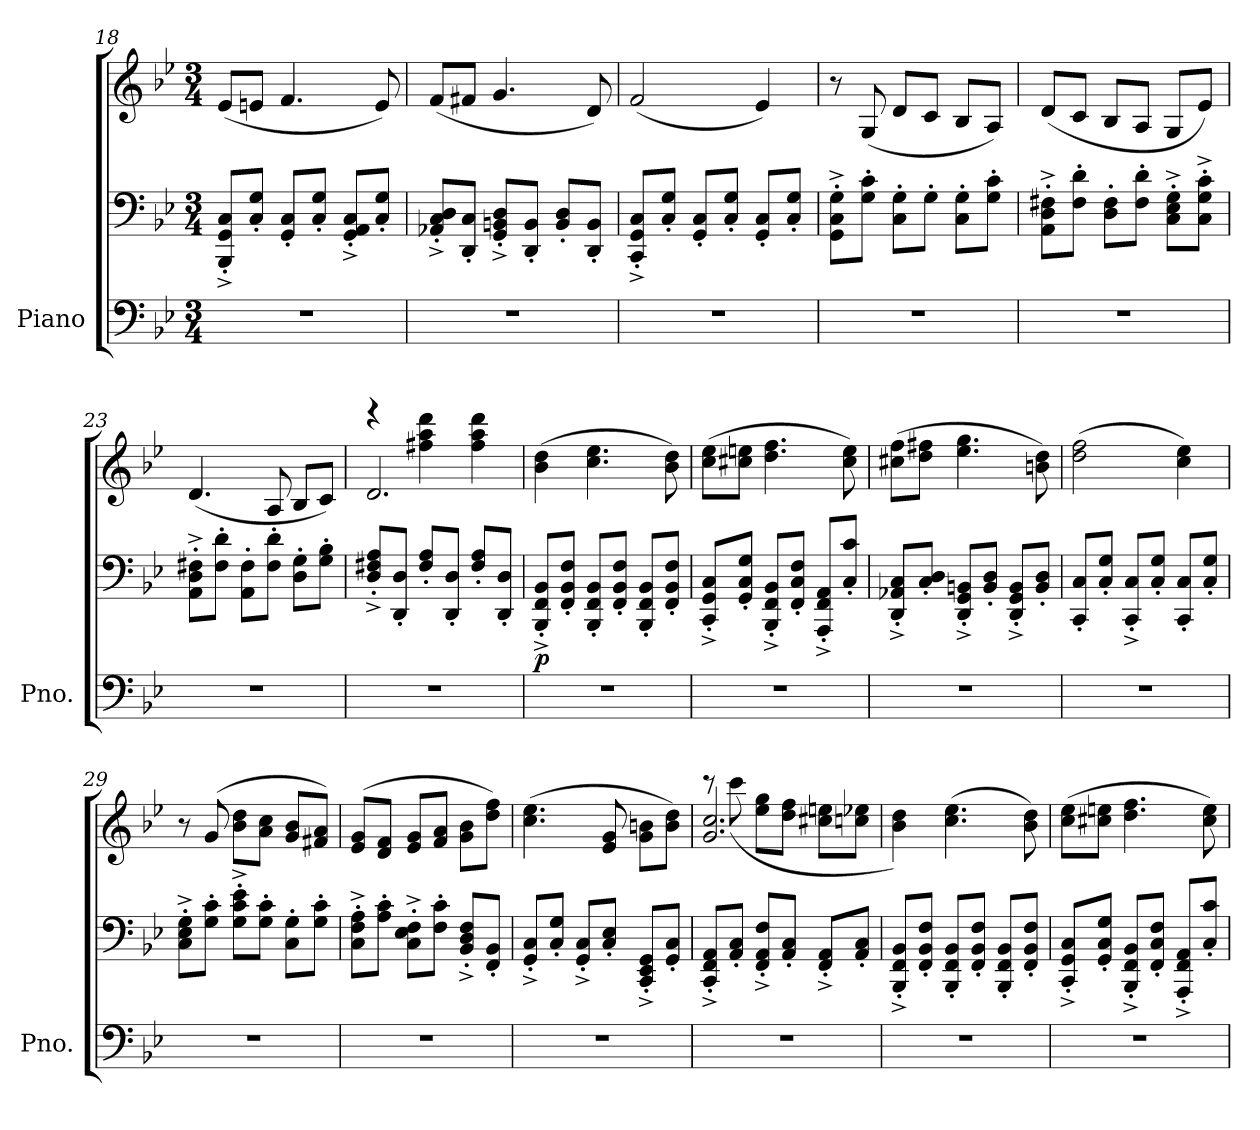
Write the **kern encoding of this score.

**kern	**kern	**kern	**dynam
*part1	*part1	*part1	*part1
*staff3	*staff2	*staff1	*staff1/2/3
*I"Piano	*	*	*
*I'Pno.	*	*	*
*clefF4	*clefF4	*clefG2	*
*k[b-e-]	*k[b-e-]	*k[b-e-]	*
*M3/4	*M3/4	*M3/4	*
=18	=18	=18	=18
2.r	8BBB-/'^ 8GG/'^ 8C/'^L	(<8e-/L	.
.	8C/' 8G/'J	8en/J	.
.	8GG/' 8C/'L	4.f/	.
.	8C/' 8G/'J	.	.
.	8GG/'^ 8AA/'^ 8C/'^L	.	.
.	8C/' 8G/'J	8e/)	.
=19	=19	=19	=19
2.r	8AA-X/'^ 8C/'^ 8D/'^L	(<8f/L	.
.	8DD/' 8C/'J	8f#X/J	.
.	8GG/'^ 8BBn/'^ 8D/'^L	4.g/	.
.	8DD/' 8BB/'J	.	.
.	8BB/' 8D/'L	.	.
.	8DD/' 8BB/'J	8d/)	.
=20	=20	=20	=20
2.r	8CC/'^ 8GG/'^ 8C/'^L	(<2f/	.
.	8C/' 8G/'J	.	.
.	8GG/' 8C/'L	.	.
.	8C/' 8G/'J	.	.
.	8GG/' 8C/'L	4e-/)	.
.	8C/' 8G/'J	.	.
!!LO:LB:g=z
=21	=21	=21	=21
2.r	8GG\'^ 8C\'^ 8G\'^L	8r	.
.	8G\' 8c\'J	(<8G/	.
.	8C\' 8G\'L	8d/L	.
.	8G'\J	8c/J	.
.	8C\' 8G\'L	8B-/L	.
.	8G\' 8c\'J	8A/J)	.
=22	=22	=22	=22
2.r	8AA\'^ 8D\'^ 8F#X\'^L	(<8d/L	.
.	8F#\' 8d\'J	8c/J	.
.	8D\' 8F#\'L	8B-/L	.
.	8F#\' 8d\'J	8A/J	.
.	8C\'^ 8E-\'^ 8G\'^L	8G/L	.
.	8C\'^ 8G\'^ 8c\'^J	8e-/J)	.
=23	=23	=23	=23
2.r	8AA\'^ 8D\'^ 8F#X\'^L	(<4.d/	.
.	8F#\' 8d\'J	.	.
.	8AA\' 8F#\'L	.	.
.	8F#\' 8d\'J	8A/	.
.	8D\' 8G\'L	8B-/L	.
.	8G\' 8B-\'J	8c/J)	.
=24	=24	=24	=24
*	*	*^	*
2.r	8D/'^ 8F#X/'^ 8A/'^L	2.d/	4reee	.
.	8DD/' 8D/'J	.	.	.
.	8F#/' 8A/'L	.	4ff#X\ 4aa\ 4ddd\	.
.	8DD/' 8D/'J	.	.	.
.	8F#/' 8A/'L	.	4ff#\ 4aa\ 4ddd\	.
.	8DD/' 8D/'J	.	.	.
*	*	*v	*v	*
=25	=25	=25	=25
!	!	!	!LO:DY:b=2
2.r	8BBB-/'^ 8FF/'^ 8BB-/'^L	(>4b-\ 4dd\	p
.	8FF/' 8BB-/' 8F/'J	.	.
.	8BBB-/' 8FF/' 8BB-/'L	4.cc\ 4.ee-\	.
.	8FF/' 8BB-/' 8F/'J	.	.
.	8BBB-/' 8FF/' 8BB-/'L	.	.
.	8FF/' 8BB-/' 8F/'J	8b-\ 8dd\)	.
=26	=26	=26	=26
2.r	8CC/'^ 8GG/'^ 8C/'^L	(>8cc\ 8ee-\L	.
.	8GG/' 8C/' 8G/'J	8cc#X\ 8een\J	.
.	8BBB-/'^ 8FF/'^ 8BB-/'^L	4.dd\ 4.ff\	.
.	8FF/' 8C/' 8F/'J	.	.
.	8AAA/'^ 8FF/'^ 8AA/'^L	.	.
.	8C/' 8c/'J	8cc#\ 8ee\)	.
=27	=27	=27	=27
2.r	8DD/'^ 8AA-X/'^ 8C/'^L	(>8cc#X\ 8ff\L	.
.	8C/' 8D/'J	8dd\ 8ff#X\J	.
.	8DD/'^ 8GG/'^ 8BBn/'^L	4.ee-\ 4.gg\	.
.	8BB/' 8D/'J	.	.
.	8DD/'^ 8GG/'^ 8BB/'^L	.	.
.	8BB/' 8D/'J	8bn\ 8dd\)	.
=28	=28	=28	=28
2.r	8CC/' 8C/'L	(>2dd\ 2ff\	.
.	8C/' 8G/'J	.	.
.	8CC/'^ 8C/'^L	.	.
.	8C/' 8G/'J	.	.
.	8CC/' 8C/'L	4cc\ 4ee-\)	.
.	8C/' 8G/'J	.	.
!!LO:PB:g=z
=29	=29	=29	=29
2.r	8C\'^ 8E-\'^ 8G\'^L	8r	.
.	8G\' 8c\'J	(>8g/	.
.	8G\'^ 8c\'^ 8e-\'^L	8b-\ 8dd\L	.
.	8G\' 8c\'J	8a\ 8cc\J	.
.	8C\' 8G\'L	8g/ 8b-/L	.
.	8G\' 8c\'J	8f#X/ 8a/J)	.
=30	=30	=30	=30
2.r	8C\'^ 8F\'^ 8A\'^L	(>8e-/ 8g/L	.
.	8A\' 8c\'J	8d/ 8f/J	.
.	8C\'^ 8E-\'^ 8F\'^L	8e-/ 8g/L	.
.	8F\' 8c\'J	8f/ 8a/J	.
.	8BB-/'^ 8D/'^ 8F/'^L	8g\ 8b-\L	.
.	8FF/' 8BB-/'J	8dd\ 8ff\J)	.
=31	=31	=31	=31
2.r	8GG/'^ 8C/'^L	(>4.cc\ 4.ee-\	.
.	8C/' 8G/'J	.	.
.	8GG/'^ 8C/'^L	.	.
.	8C/' 8E-/'J	8e-/ 8g/	.
.	8CC/'^ 8EE-/'^ 8GG/'^L	8g\ 8bn\L	.
.	8GG/' 8C/'J	8b\ 8dd\J)	.
=32	=32	=32	=32
*	*	*^	*
2.r	8CC/'^ 8FF/'^ 8AA/'^L	2.g/ 2.cc/	8rccc	.
.	8AA/' 8C/'J	.	(>8ccc\	.
.	8FF/'^ 8AA/'^ 8F/'^L	.	8ee-\ 8gg\L	.
.	8AA/' 8C/'J	.	8dd\ 8ff\J	.
.	8FF/'^ 8AA/'^L	.	8cc#X\ 8een\L	.
.	8AA/' 8C/'J	.	8ccn\ 8ee-X\J	.
*	*	*v	*v	*
=33	=33	=33	=33
2.r	8BBB-/'^ 8FF/'^ 8BB-/'^L	4b-\ 4dd\)	.
.	8FF/' 8BB-/' 8F/'J	.	.
.	8BBB-/' 8FF/' 8BB-/'L	(>4.cc\ 4.ee-\	.
.	8FF/' 8BB-/' 8F/'J	.	.
.	8BBB-/' 8FF/' 8BB-/'L	.	.
.	8FF/' 8BB-/' 8F/'J	8b-\ 8dd\)	.
=34	=34	=34	=34
2.r	8CC/'^ 8GG/'^ 8C/'^L	(>8cc\ 8ee-\L	.
.	8GG/' 8C/' 8G/'J	8cc#X\ 8een\J	.
.	8BBB-/'^ 8FF/'^ 8BB-/'^L	4.dd\ 4.ff\	.
.	8FF/' 8C/' 8F/'J	.	.
.	8AAA/'^ 8FF/'^ 8AA/'^L	.	.
.	8C/' 8c/'J	8cc#\ 8ee\)	.
=	=	=	=
*-	*-	*-	*-
